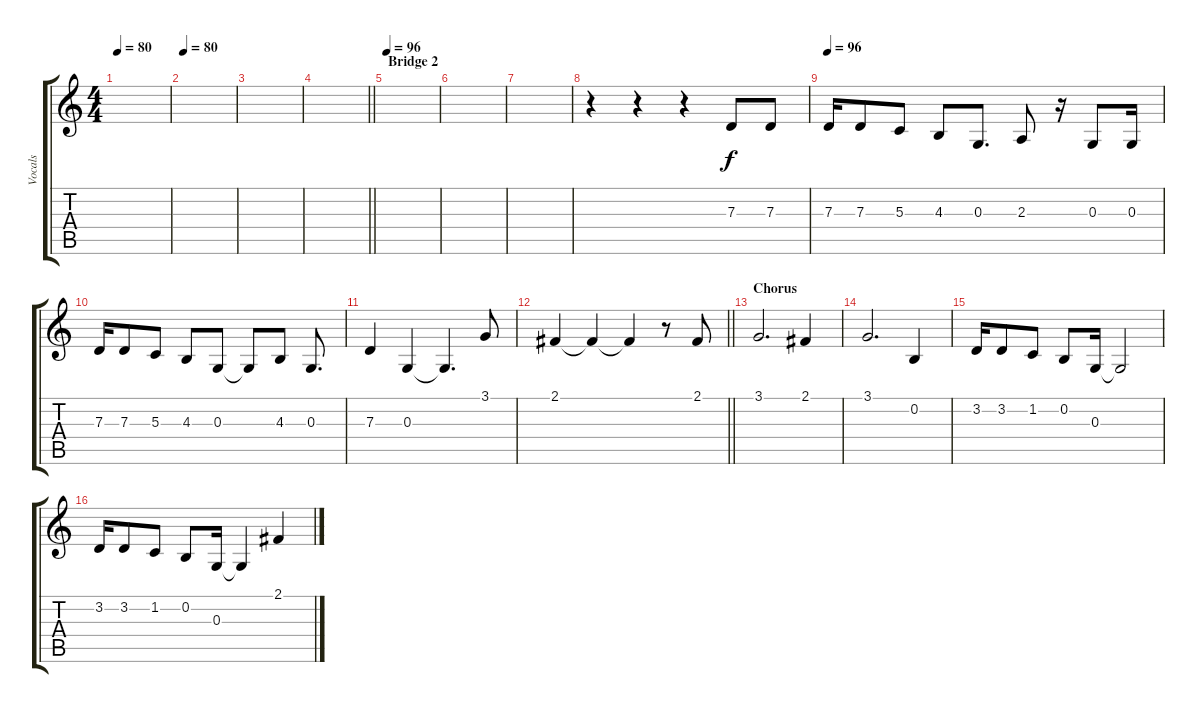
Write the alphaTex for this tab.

\track ("Vocals" "Vocals") {instrument clarinet}
\staff {score tabs}
\tuning (E4 B3 G3 D3 A2 E2) {hide}
\ts (4 4)
\tempo 80
\clef g2
\ks c
|
\tempo 80
|
|
\barLineRight lightlight
|
\section ("" "Bridge 2")
\tempo 96
|
|
|
r.4 r.4 r.4 7.3.8{volume 12} 7.3.8 |
\tempo 96
7.3.16 7.3.8 5.3.8 4.3.8 0.3.8{d} 2.3.8 r.16 0.3.8 0.3.16 |
7.3.16 7.3.8 5.3.8 4.3.8 0.3.8 0.3{t}.8 4.3.8 0.3.8{d} |
7.3.4 0.3.4 0.3{t}.4{d} 3.1.8 |
\barLineRight lightlight
2.1.4{volume 16} 2.1{t}.4 2.1{t}.4 r.8 2.1.8 |
\section ("" "Chorus")
3.1.2{d} 2.1.4 |
3.1.2{d} 0.2.4 |
3.2.16 3.2.8 1.2.8 0.2.8 0.3.16 0.3{t}.2 |
3.2.16 3.2.8 1.2.8 0.2.8 0.3.16 0.3{t}.4 2.1.4
